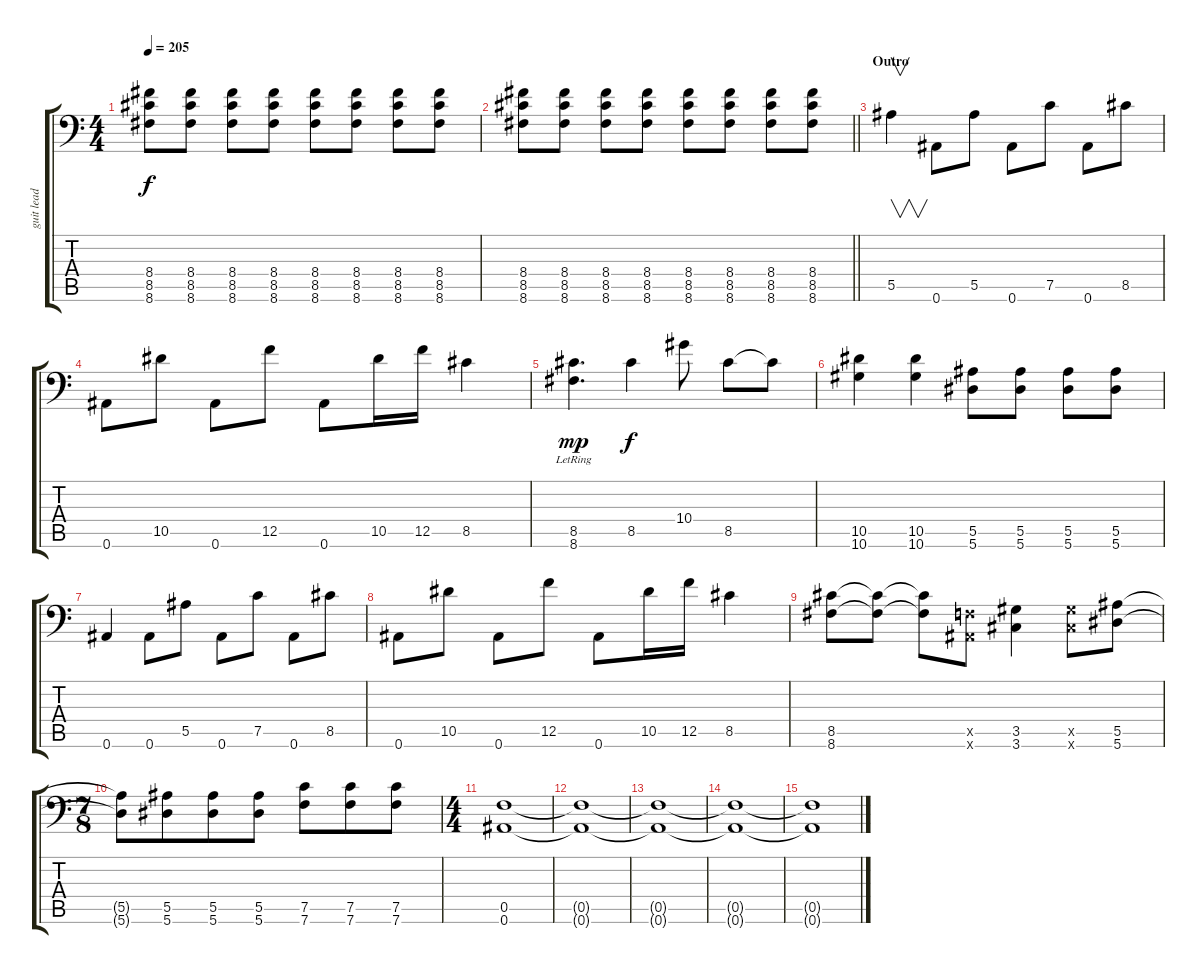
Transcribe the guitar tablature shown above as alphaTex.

\track ("guit lead" "guit lead") {instrument distortionguitar}
\staff {score tabs}
\tuning (C4 G3 Eb3 Bb2 F2 Bb1) {hide}
\ts (4 4)
\tempo 205
\clef f4
\ks c
(8.4 8.5 8.6).8{dy f} (8.4 8.5 8.6).8 (8.4 8.5 8.6).8 (8.4 8.5 8.6).8 (8.4 8.5 8.6).8 (8.4 8.5 8.6).8 (8.4 8.5 8.6).8 (8.4 8.5 8.6).8 |
\barLineRight lightlight
(8.4 8.5 8.6).8 (8.4 8.5 8.6).8 (8.4 8.5 8.6).8 (8.4 8.5 8.6).8 (8.4 8.5 8.6).8 (8.4 8.5 8.6).8 (8.4 8.5 8.6).8 (8.4 8.5 8.6).8 |
\section ("" "Outro")
5.5.4{v} 0.6.8 5.5.8 0.6.8 7.5.8 0.6.8 8.5.8 |
0.6.8 10.5.8 0.6.8 12.5.8 0.6.8 10.5.16 12.5.16 8.5.4 |
(8.5 8.6{lr}).4{d dy mp} 8.5.4{dy f} 10.4.8 8.5.8 8.5{t}.8 |
(10.5 10.6).4 (10.5 10.6).4 (5.5 5.6).8 (5.5 5.6).8 (5.5 5.6).8 (5.5 5.6).8 |
0.6.4 0.6.8 5.5.8 0.6.8 7.5.8 0.6.8 8.5.8 |
0.6.8 10.5.8 0.6.8 12.5.8 0.6.8 10.5.16 12.5.16 8.5.4 |
(8.5 8.6).8 (8.5{t} 8.6{t}).8 (8.5{t} 8.6{t}).8 (0.5{x} 0.6{x}).8 (3.5 3.6).4 (3.5{x} 3.6{x}).8 (5.5 5.6).8 |
\ts (7 8)
(5.5{t} 5.6{t}).8 (5.5 5.6).8 (5.5 5.6).8 (5.5 5.6).8 (7.5 7.6).8 (7.5 7.6).8 (7.5 7.6).8 |
\ts (4 4)
(0.5 0.6).1 |
(0.5{t} 0.6{t}).1 |
(0.5{t} 0.6{t}).1 |
(0.5{t} 0.6{t}).1 |
(0.5{t} 0.6{t}).1
